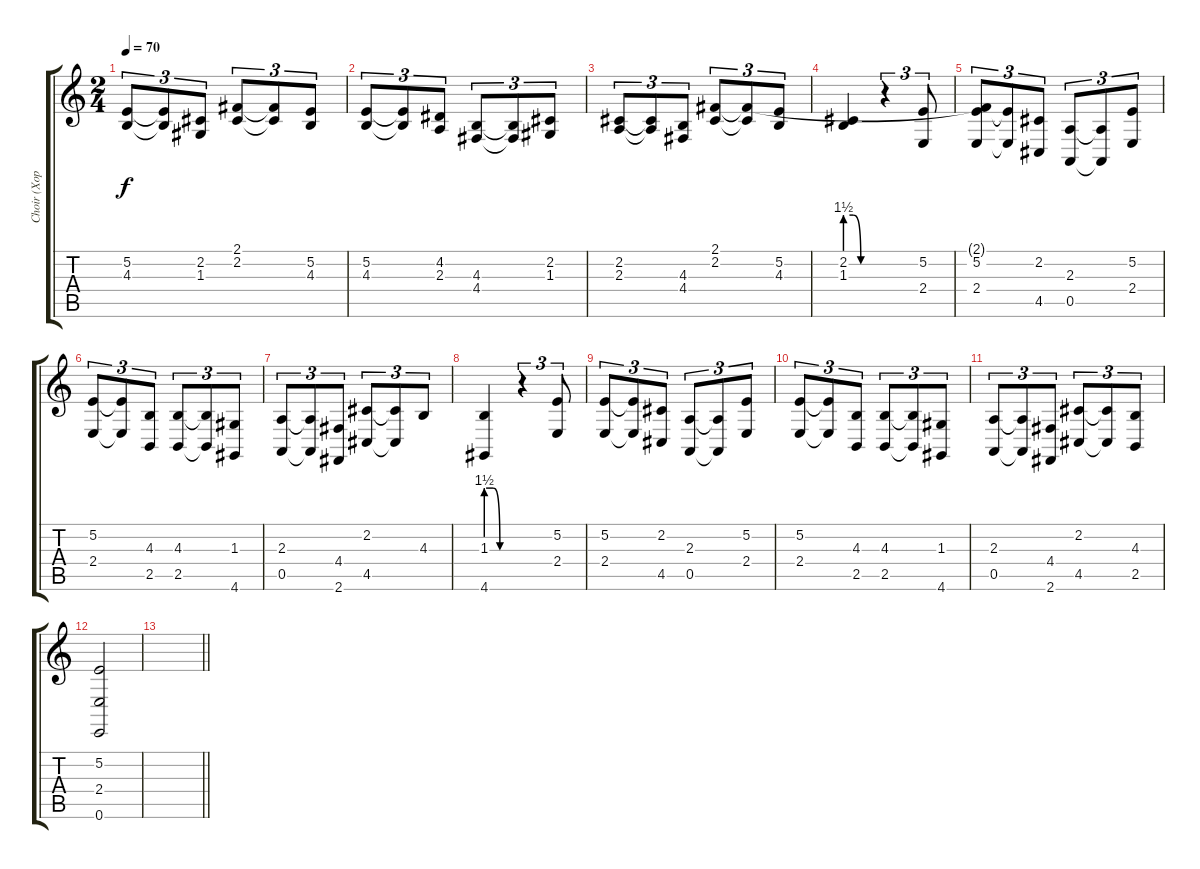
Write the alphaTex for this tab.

\track ("Choir (Хор)" "Choir (Хор") {instrument viola}
\staff {score tabs}
\tuning (E4 B3 G3 D3 A2 E2) {hide}
\ts (2 4)
\tempo 70
\clef g2
\ks c
(5.2 4.3).8{tu (3 2) dy f} (5.2{t} 4.3{t}).8{tu (3 2)} (2.2 1.3).8{tu (3 2)} (2.1 2.2).8{tu (3 2)} (2.1{t} 2.2{t}).8{tu (3 2)} (5.2 4.3).8{tu (3 2)} |
(5.2 4.3).8{tu (3 2)} (5.2{t} 4.3{t}).8{tu (3 2)} (4.2 2.3).8{tu (3 2)} (4.3 4.4).8{tu (3 2)} (4.3{t} 4.4{t}).8{tu (3 2)} (2.2 1.3).8{tu (3 2)} |
(2.2 2.3).8{tu (3 2)} (2.2{t} 2.3{t}).8{tu (3 2)} (4.3 4.4).8{tu (3 2)} (2.1 2.2).8{tu (3 2)} (2.1{t} 2.2{t}).8{tu (3 2)} (5.2 4.3).8{tu (3 2)} |
(2.2 1.3{be (custom 0 6 15 6 30 0 60 0)}).4 r.4{tu (3 2)} (5.2 2.4).8{tu (3 2)} |
(2.1{t} 5.2 2.4).8{tu (3 2)} (5.2{t} 2.4{t}).8{tu (3 2)} (2.2 4.5).8{tu (3 2)} (2.3 0.5).8{tu (3 2)} (2.3{t} 0.5{t}).8{tu (3 2)} (5.2 2.4).8{tu (3 2)} |
(5.2 2.4).8{tu (3 2)} (5.2{t} 2.4{t}).8{tu (3 2)} (4.3 2.5).8{tu (3 2)} (4.3 2.5).8{tu (3 2)} (4.3{t} 2.5{t}).8{tu (3 2)} (1.3 4.6).8{tu (3 2)} |
(2.3 0.5).8{tu (3 2)} (2.3{t} 0.5{t}).8{tu (3 2)} (4.4 2.6).8{tu (3 2)} (2.2 4.5).8{tu (3 2)} (2.2{t} 4.5{t}).8{tu (3 2)} 4.3.8{tu (3 2)} |
(1.3{be (custom 0 6 15 6 30 0 60 0)} 4.6).4 r.4{tu (3 2)} (5.2 2.4).8{tu (3 2)} |
(5.2 2.4).8{tu (3 2)} (5.2{t} 2.4{t}).8{tu (3 2)} (2.2 4.5).8{tu (3 2)} (2.3 0.5).8{tu (3 2)} (2.3{t} 0.5{t}).8{tu (3 2)} (5.2 2.4).8{tu (3 2)} |
(5.2 2.4).8{tu (3 2)} (5.2{t} 2.4{t}).8{tu (3 2)} (4.3 2.5).8{tu (3 2)} (4.3 2.5).8{tu (3 2)} (4.3{t} 2.5{t}).8{tu (3 2)} (1.3 4.6).8{tu (3 2)} |
(2.3 0.5).8{tu (3 2)} (2.3{t} 0.5{t}).8{tu (3 2)} (4.4 2.6).8{tu (3 2)} (2.2 4.5).8{tu (3 2)} (2.2{t} 4.5{t}).8{tu (3 2)} (4.3 2.5).8{tu (3 2)} |
(5.2 2.4 0.6).2 |
\barLineRight lightlight
